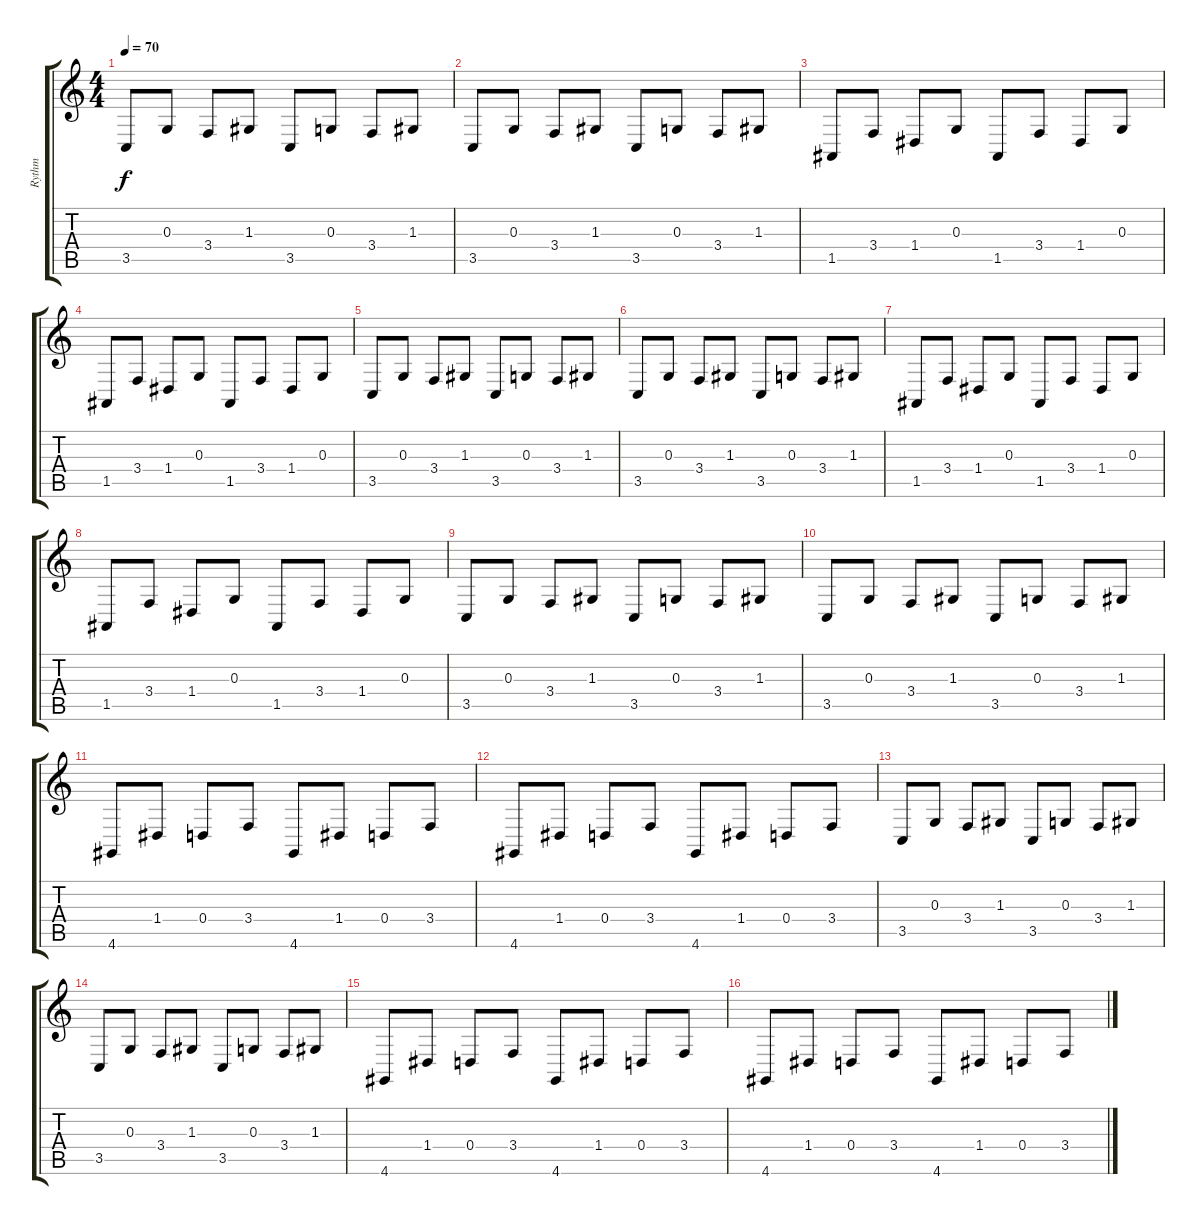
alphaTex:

\track ("Rythm" "Rythm") {instrument clarinet}
\staff {score tabs}
\tuning (E4 B3 G3 D3 A2 E2) {hide}
\ts (4 4)
\tempo 70
\clef g2
\ks c
3.5.8{dy f} 0.3.8 3.4.8 1.3.8 3.5.8 0.3.8 3.4.8 1.3.8 |
3.5.8 0.3.8 3.4.8 1.3.8 3.5.8 0.3.8 3.4.8 1.3.8 |
1.5.8 3.4.8 1.4.8 0.3.8 1.5.8 3.4.8 1.4.8 0.3.8 |
1.5.8 3.4.8 1.4.8 0.3.8 1.5.8 3.4.8 1.4.8 0.3.8 |
3.5.8 0.3.8 3.4.8 1.3.8 3.5.8 0.3.8 3.4.8 1.3.8 |
3.5.8 0.3.8 3.4.8 1.3.8 3.5.8 0.3.8 3.4.8 1.3.8 |
1.5.8 3.4.8 1.4.8 0.3.8 1.5.8 3.4.8 1.4.8 0.3.8 |
1.5.8 3.4.8 1.4.8 0.3.8 1.5.8 3.4.8 1.4.8 0.3.8 |
3.5.8 0.3.8 3.4.8 1.3.8 3.5.8 0.3.8 3.4.8 1.3.8 |
3.5.8 0.3.8 3.4.8 1.3.8 3.5.8 0.3.8 3.4.8 1.3.8 |
4.6.8 1.4.8 0.4.8 3.4.8 4.6.8 1.4.8 0.4.8 3.4.8 |
4.6.8 1.4.8 0.4.8 3.4.8 4.6.8 1.4.8 0.4.8 3.4.8 |
3.5.8 0.3.8 3.4.8 1.3.8 3.5.8 0.3.8 3.4.8 1.3.8 |
3.5.8 0.3.8 3.4.8 1.3.8 3.5.8 0.3.8 3.4.8 1.3.8 |
4.6.8 1.4.8 0.4.8 3.4.8 4.6.8 1.4.8 0.4.8 3.4.8 |
4.6.8 1.4.8 0.4.8 3.4.8 4.6.8 1.4.8 0.4.8 3.4.8
